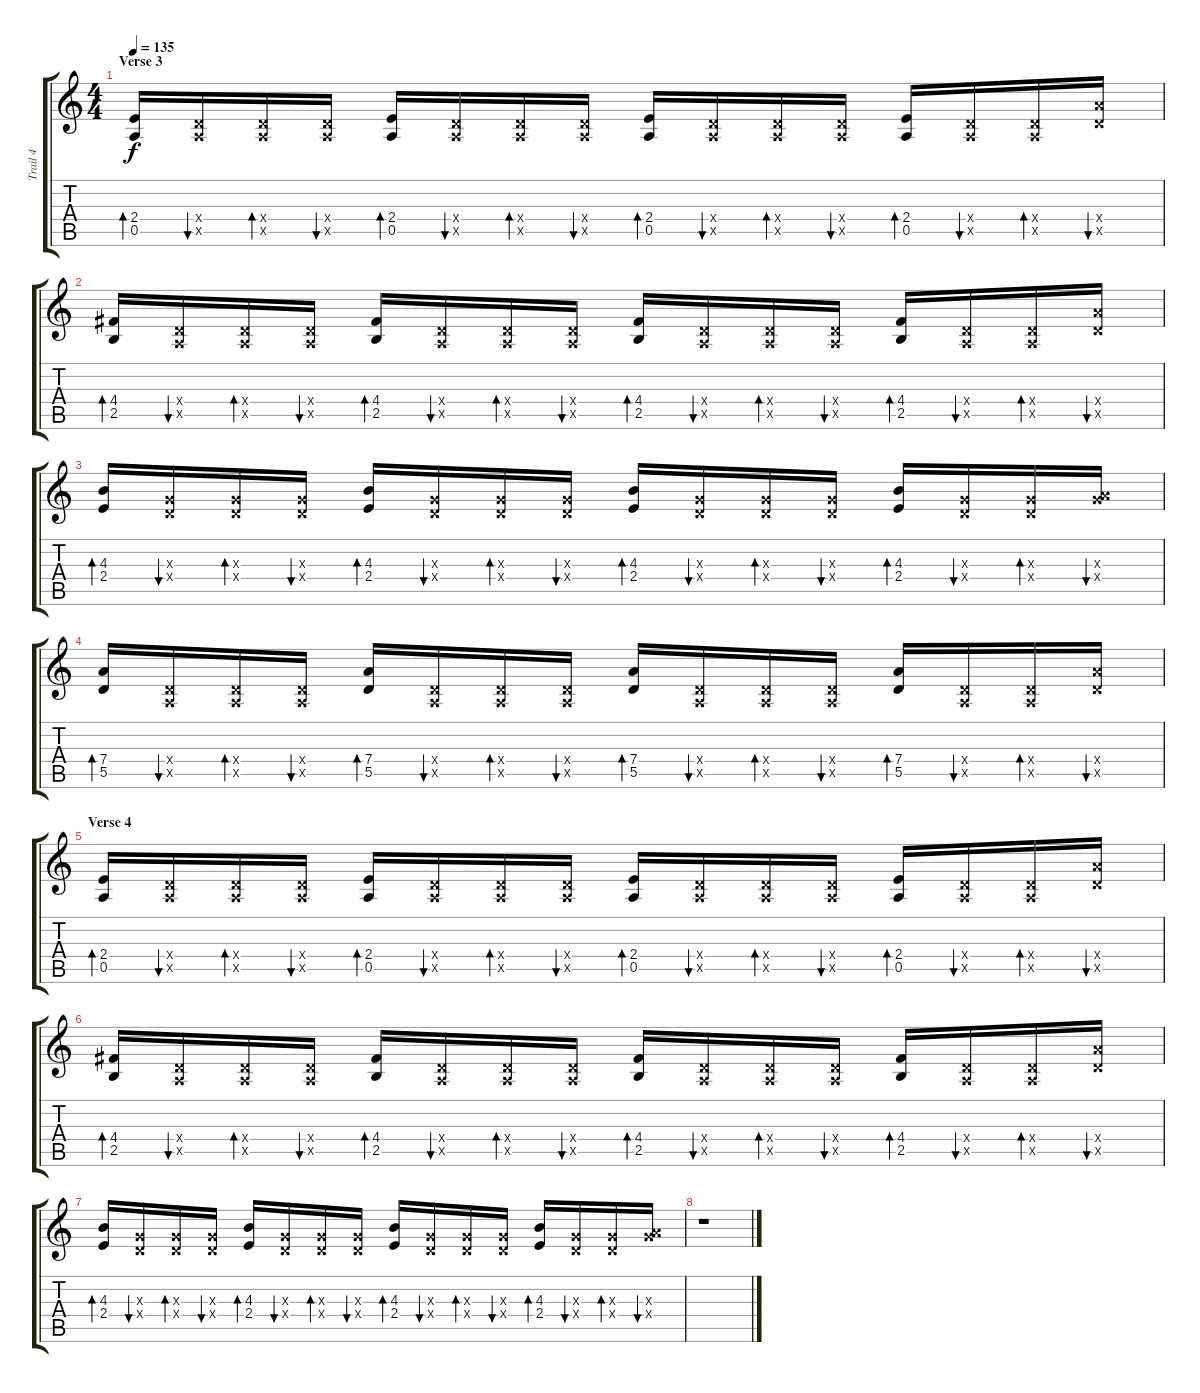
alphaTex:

\track ("Trail 4" "Trail 4") {instrument distortionguitar}
\staff {score tabs}
\tuning (E4 B3 G3 D3 A2 E2) {hide}
\ts (4 4)
\section ("" "Verse 3")
\tempo 135
\clef g2
\ks c
(2.4 0.5).16{bd 30 dy f} (0.4{x} 0.5{x}).16{bu 30} (0.4{x} 0.5{x}).16{bd 30} (0.4{x} 0.5{x}).16{bu 30} (2.4 0.5).16{bd 30} (0.4{x} 0.5{x}).16{bu 30} (0.4{x} 0.5{x}).16{bd 30} (0.4{x} 0.5{x}).16{bu 30} (2.4 0.5).16{bd 30} (0.4{x} 0.5{x}).16{bu 30} (0.4{x} 0.5{x}).16{bd 30} (0.4{x} 0.5{x}).16{bu 30} (2.4 0.5).16{bd 30} (0.4{x} 0.5{x}).16{bu 30} (0.4{x} 0.5{x}).16{bd 30} (7.4{x} 5.5{x}).16{bu 30} |
(4.4 2.5).16{bd 30} (0.4{x} 0.5{x}).16{bu 30} (0.4{x} 0.5{x}).16{bd 30} (0.4{x} 0.5{x}).16{bu 30} (4.4 2.5).16{bd 30} (0.4{x} 0.5{x}).16{bu 30} (0.4{x} 0.5{x}).16{bd 30} (0.4{x} 0.5{x}).16{bu 30} (4.4 2.5).16{bd 30} (0.4{x} 0.5{x}).16{bu 30} (0.4{x} 0.5{x}).16{bd 30} (0.4{x} 0.5{x}).16{bu 30} (4.4 2.5).16{bd 30} (0.4{x} 0.5{x}).16{bu 30} (0.4{x} 0.5{x}).16{bd 30} (7.4{x} 5.5{x}).16{bu 30} |
(4.3 2.4).16{bd 30} (0.3{x} 0.4{x}).16{bu 30} (0.3{x} 0.4{x}).16{bd 30} (0.3{x} 0.4{x}).16{bu 30} (4.3 2.4).16{bd 30} (0.3{x} 0.4{x}).16{bu 30} (0.3{x} 0.4{x}).16{bd 30} (0.3{x} 0.4{x}).16{bu 30} (4.3 2.4).16{bd 30} (0.3{x} 0.4{x}).16{bu 30} (0.3{x} 0.4{x}).16{bd 30} (0.3{x} 0.4{x}).16{bu 30} (4.3 2.4).16{bd 30} (0.3{x} 0.4{x}).16{bu 30} (0.3{x} 0.4{x}).16{bd 30} (0.3{x} 7.4{x}).16{bu 30} |
(7.4 5.5).16{bd 30} (0.4{x} 0.5{x}).16{bu 30} (0.4{x} 0.5{x}).16{bd 30} (0.4{x} 0.5{x}).16{bu 30} (7.4 5.5).16{bd 30} (0.4{x} 0.5{x}).16{bu 30} (0.4{x} 0.5{x}).16{bd 30} (0.4{x} 0.5{x}).16{bu 30} (7.4 5.5).16{bd 30} (0.4{x} 0.5{x}).16{bu 30} (0.4{x} 0.5{x}).16{bd 30} (0.4{x} 0.5{x}).16{bu 30} (7.4 5.5).16{bd 30} (0.4{x} 0.5{x}).16{bu 30} (0.4{x} 0.5{x}).16{bd 30} (7.4{x} 5.5{x}).16{bu 30} |
\section ("" "Verse 4")
(2.4 0.5).16{bd 30} (0.4{x} 0.5{x}).16{bu 30} (0.4{x} 0.5{x}).16{bd 30} (0.4{x} 0.5{x}).16{bu 30} (2.4 0.5).16{bd 30} (0.4{x} 0.5{x}).16{bu 30} (0.4{x} 0.5{x}).16{bd 30} (0.4{x} 0.5{x}).16{bu 30} (2.4 0.5).16{bd 30} (0.4{x} 0.5{x}).16{bu 30} (0.4{x} 0.5{x}).16{bd 30} (0.4{x} 0.5{x}).16{bu 30} (2.4 0.5).16{bd 30} (0.4{x} 0.5{x}).16{bu 30} (0.4{x} 0.5{x}).16{bd 30} (7.4{x} 5.5{x}).16{bu 30} |
(4.4 2.5).16{bd 30} (0.4{x} 0.5{x}).16{bu 30} (0.4{x} 0.5{x}).16{bd 30} (0.4{x} 0.5{x}).16{bu 30} (4.4 2.5).16{bd 30} (0.4{x} 0.5{x}).16{bu 30} (0.4{x} 0.5{x}).16{bd 30} (0.4{x} 0.5{x}).16{bu 30} (4.4 2.5).16{bd 30} (0.4{x} 0.5{x}).16{bu 30} (0.4{x} 0.5{x}).16{bd 30} (0.4{x} 0.5{x}).16{bu 30} (4.4 2.5).16{bd 30} (0.4{x} 0.5{x}).16{bu 30} (0.4{x} 0.5{x}).16{bd 30} (7.4{x} 5.5{x}).16{bu 30} |
(4.3 2.4).16{bd 30} (0.3{x} 0.4{x}).16{bu 30} (0.3{x} 0.4{x}).16{bd 30} (0.3{x} 0.4{x}).16{bu 30} (4.3 2.4).16{bd 30} (0.3{x} 0.4{x}).16{bu 30} (0.3{x} 0.4{x}).16{bd 30} (0.3{x} 0.4{x}).16{bu 30} (4.3 2.4).16{bd 30} (0.3{x} 0.4{x}).16{bu 30} (0.3{x} 0.4{x}).16{bd 30} (0.3{x} 0.4{x}).16{bu 30} (4.3 2.4).16{bd 30} (0.3{x} 0.4{x}).16{bu 30} (0.3{x} 0.4{x}).16{bd 30} (0.3{x} 7.4{x}).16{bu 30} |
r.1
